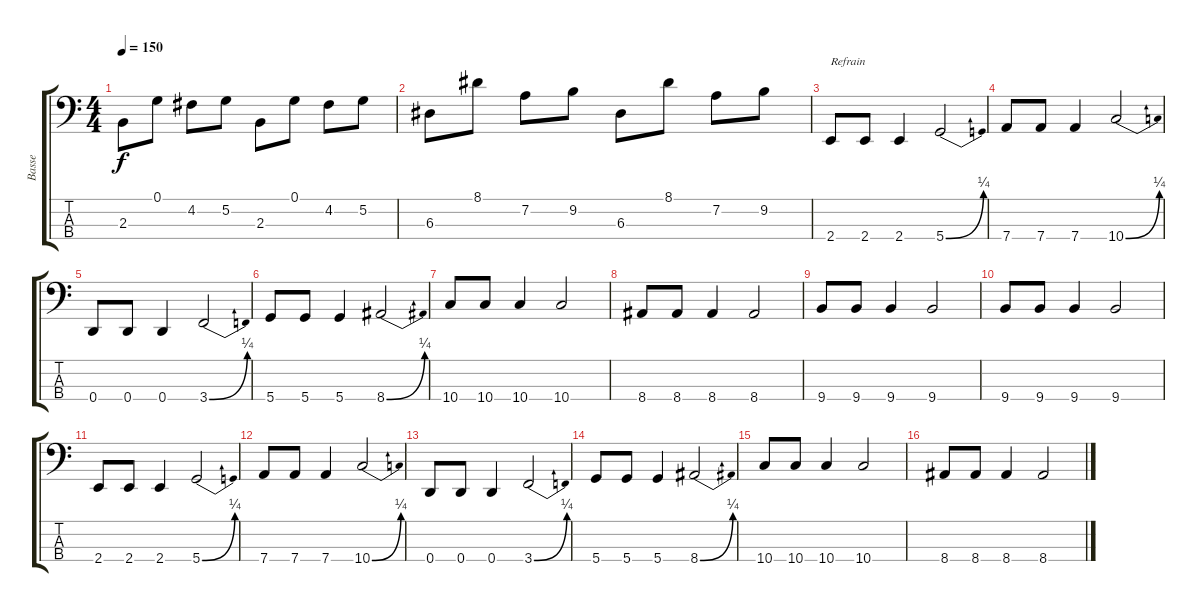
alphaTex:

\track ("Basse" "Basse") {instrument electricbassfinger}
\staff {score tabs}
\tuning (G2 D2 A1 D1) {hide}
\ts (4 4)
\tempo 150
\clef f4
\ks c
2.3.8{dy f} 0.1.8 4.2.8 5.2.8 2.3.8 0.1.8 4.2.8 5.2.8 |
6.3.8 8.1.8 7.2.8 9.2.8 6.3.8 8.1.8 7.2.8 9.2.8 |
2.4.8{txt "Refrain"} 2.4.8 2.4.4 5.4{be (bend 0 0 60 1)}.2 |
7.4.8 7.4.8 7.4.4 10.4{be (bend 0 0 60 1)}.2 |
0.4.8 0.4.8 0.4.4 3.4{be (bend 0 0 60 1)}.2 |
5.4.8 5.4.8 5.4.4 8.4{be (bend 0 0 60 1)}.2 |
10.4.8 10.4.8 10.4.4 10.4.2 |
8.4.8 8.4.8 8.4.4 8.4.2 |
9.4.8 9.4.8 9.4.4 9.4.2 |
9.4.8 9.4.8 9.4.4 9.4.2 |
2.4.8 2.4.8 2.4.4 5.4{be (bend 0 0 60 1)}.2 |
7.4.8 7.4.8 7.4.4 10.4{be (bend 0 0 60 1)}.2 |
0.4.8 0.4.8 0.4.4 3.4{be (bend 0 0 60 1)}.2 |
5.4.8 5.4.8 5.4.4 8.4{be (bend 0 0 60 1)}.2 |
10.4.8 10.4.8 10.4.4 10.4.2 |
8.4.8 8.4.8 8.4.4 8.4.2
